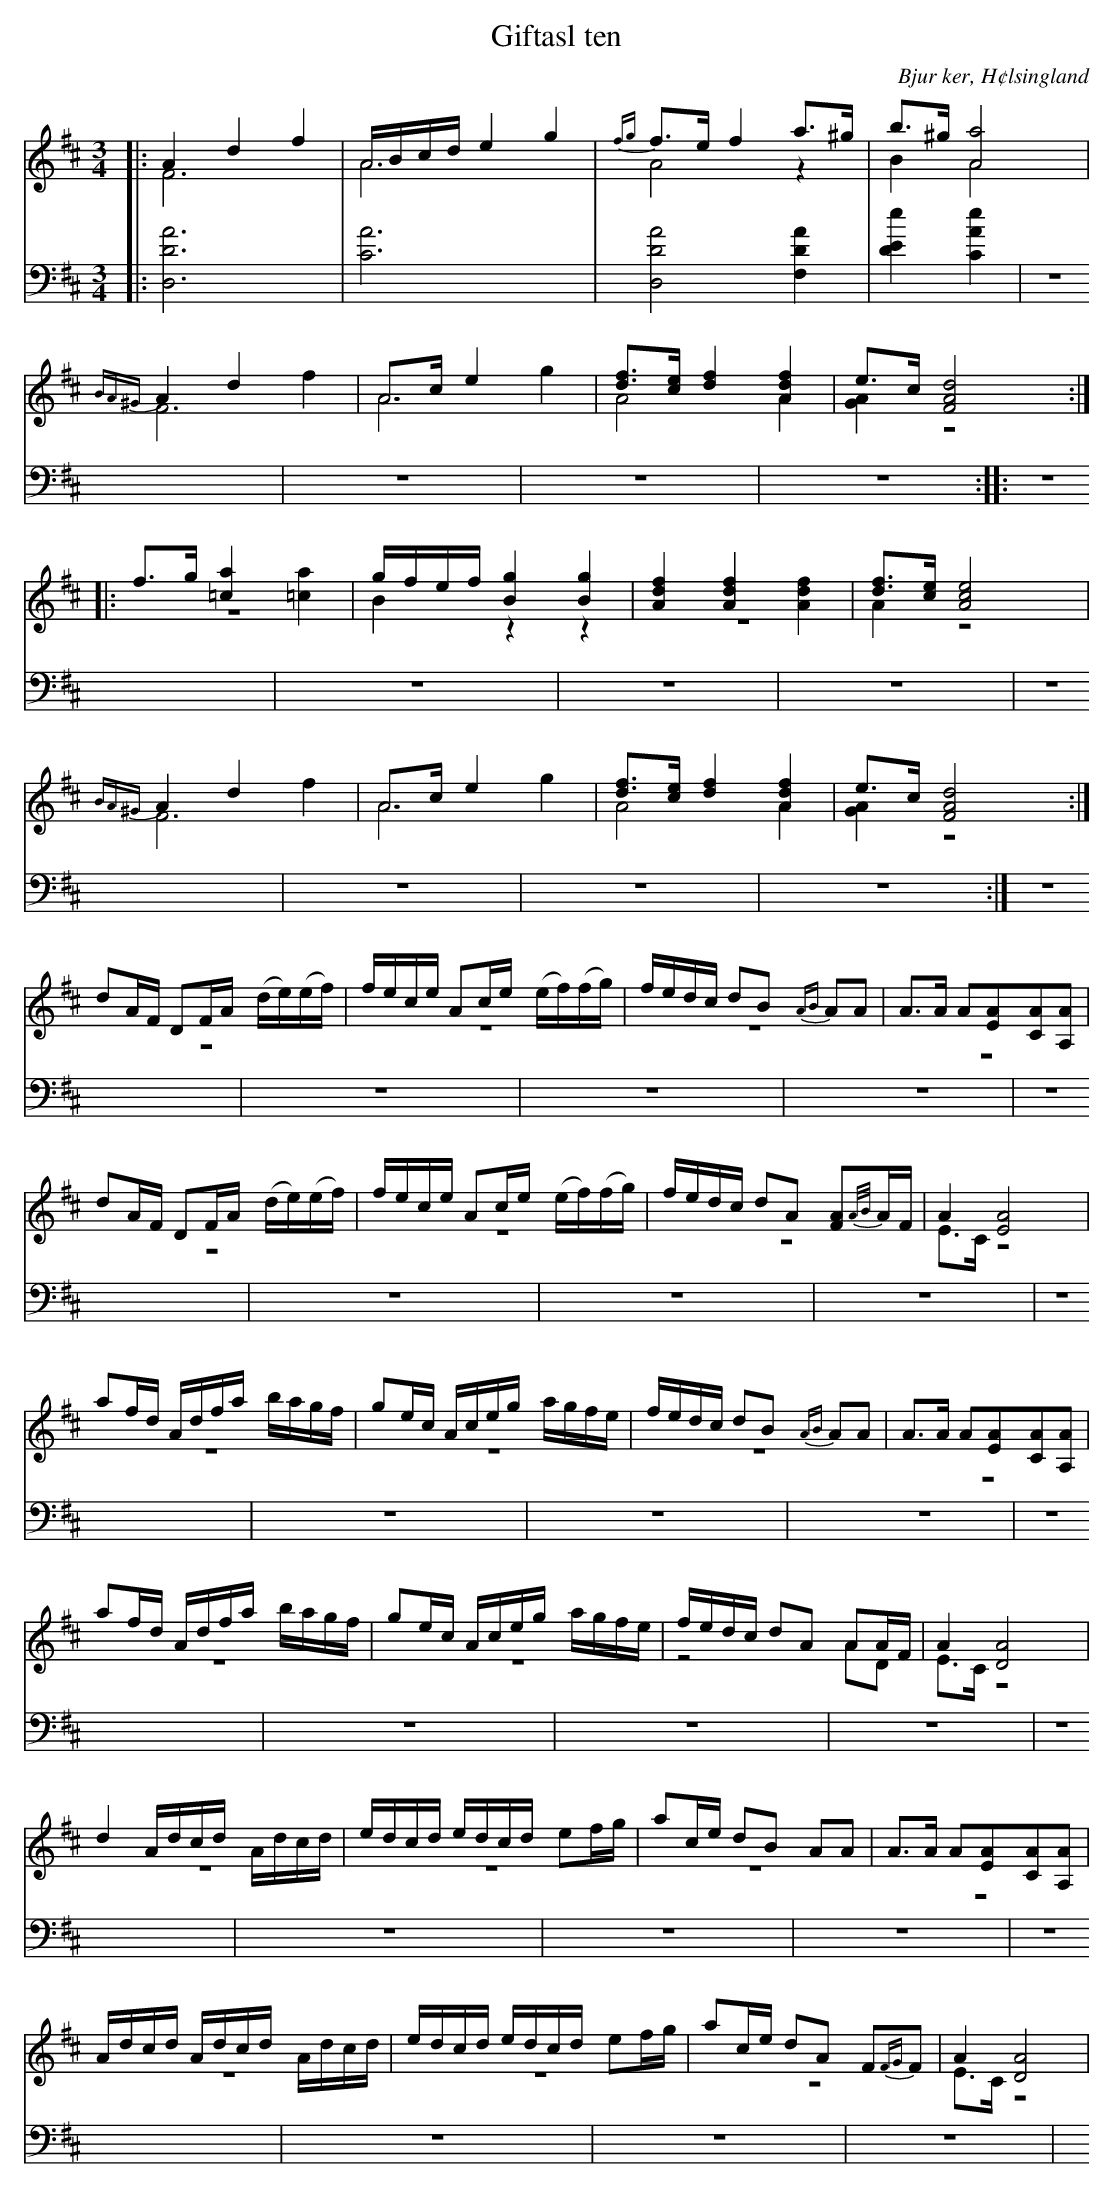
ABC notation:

X:1
T: Giftasl ten
O: Bjur ker, H¢lsingland
M: 3/4
L: 1/8
K: D
V:1
V:2 merge
V:3
V:1
|: A2 d2 f2|A/B/c/d/ e2 g2|{fg}f>e f2 a>^g |b>^g [A4a4]|
 {BA^G}A2 d2 f2|A>c e2 g2|[df]>[ce] [d2f2] [A2d2f2]| e>c [F4A4d4]:|
|:f>g [=c2a2] [=c2a2]|g/f/e/f/ [B2g2] [B2g2]|[A2d2f2] [A2d2f2] [A2d2f2] |[df]>[ce] [A4c4e4]|
{BA^G}A2 d2 f2|A>c e2 g2|[df]>[ce] [d2f2] [A2d2f2]| e>c [F4A4d4]:|
dA/F/ DF/A/  (d/e/)(e/f/)|f/e/c/e/ Ac/e/ (e/f/)(f/g/)|f/e/d/c/ dB {AB}AA|A>A A[EA][CA][A,A]|
dA/F/ DF/A/ (d/e/)(e/f/)|f/e/c/e/ Ac/e/ (e/f/)(f/g/)|f/e/d/c/ dA [FA]{A/B/}A/F/|A2 [E4A4]|
af/d/ A/d/f/a/  b/a/g/f/| ge/c/ A/c/e/g/ a/g/f/e/|f/e/d/c/ dB {AB}AA|A>A A[EA][CA][A,A]|
af/d/ A/d/f/a/ b/a/g/f/|ge/c/ A/c/e/g/ a/g/f/e/|f/e/d/c/ dA AA/F/| A2 [D4A4]|
d2 A/d/c/d/ A/d/c/d/|e/d/c/d/ e/d/c/d/ ef/g/|ac/e/ dB AA|A>A A[EA][CA][A,A]|
A/d/c/d/ A/d/c/d/ A/d/c/d/|e/d/c/d/ e/d/c/d/ ef/g/| ac/e/ dA F{FG}F|A2 [D4A4]|
V:2
|: F6| A6|A4 z2|B2 A4|
F6| A6|A4 A2|[G2A2] z4:|
|:z6|B2 z2 z2|z6|A2 z4|
F6|A6|A4 A2|[G2A2] z4:|
z6|z6|z6|z6|
z6|z6|z6|E>C z4|
z6|z6|z6|z6|
z6|z6|z4 AD|E>C z4|
z6|z6|z6|z6|
z6|z6|z6|E>C z4|
V:4 clef bass
|: [D,6A6D6]| [A6C6]|[D,4A4D4] [F,2A2D2]|[E2D2e2] [A2C2e2]|
z6| z6|z6|z6:|
|:z6|z6|z6|z6|
z6|z6|z6|z6:|
z6|z6|z6|z6|
z6|z6|z6|z6|
z6|z6|z6|z6|
z6|z6|z6|z6|
z6|z6|z6|z6|
z6|z6|z6|z6|
